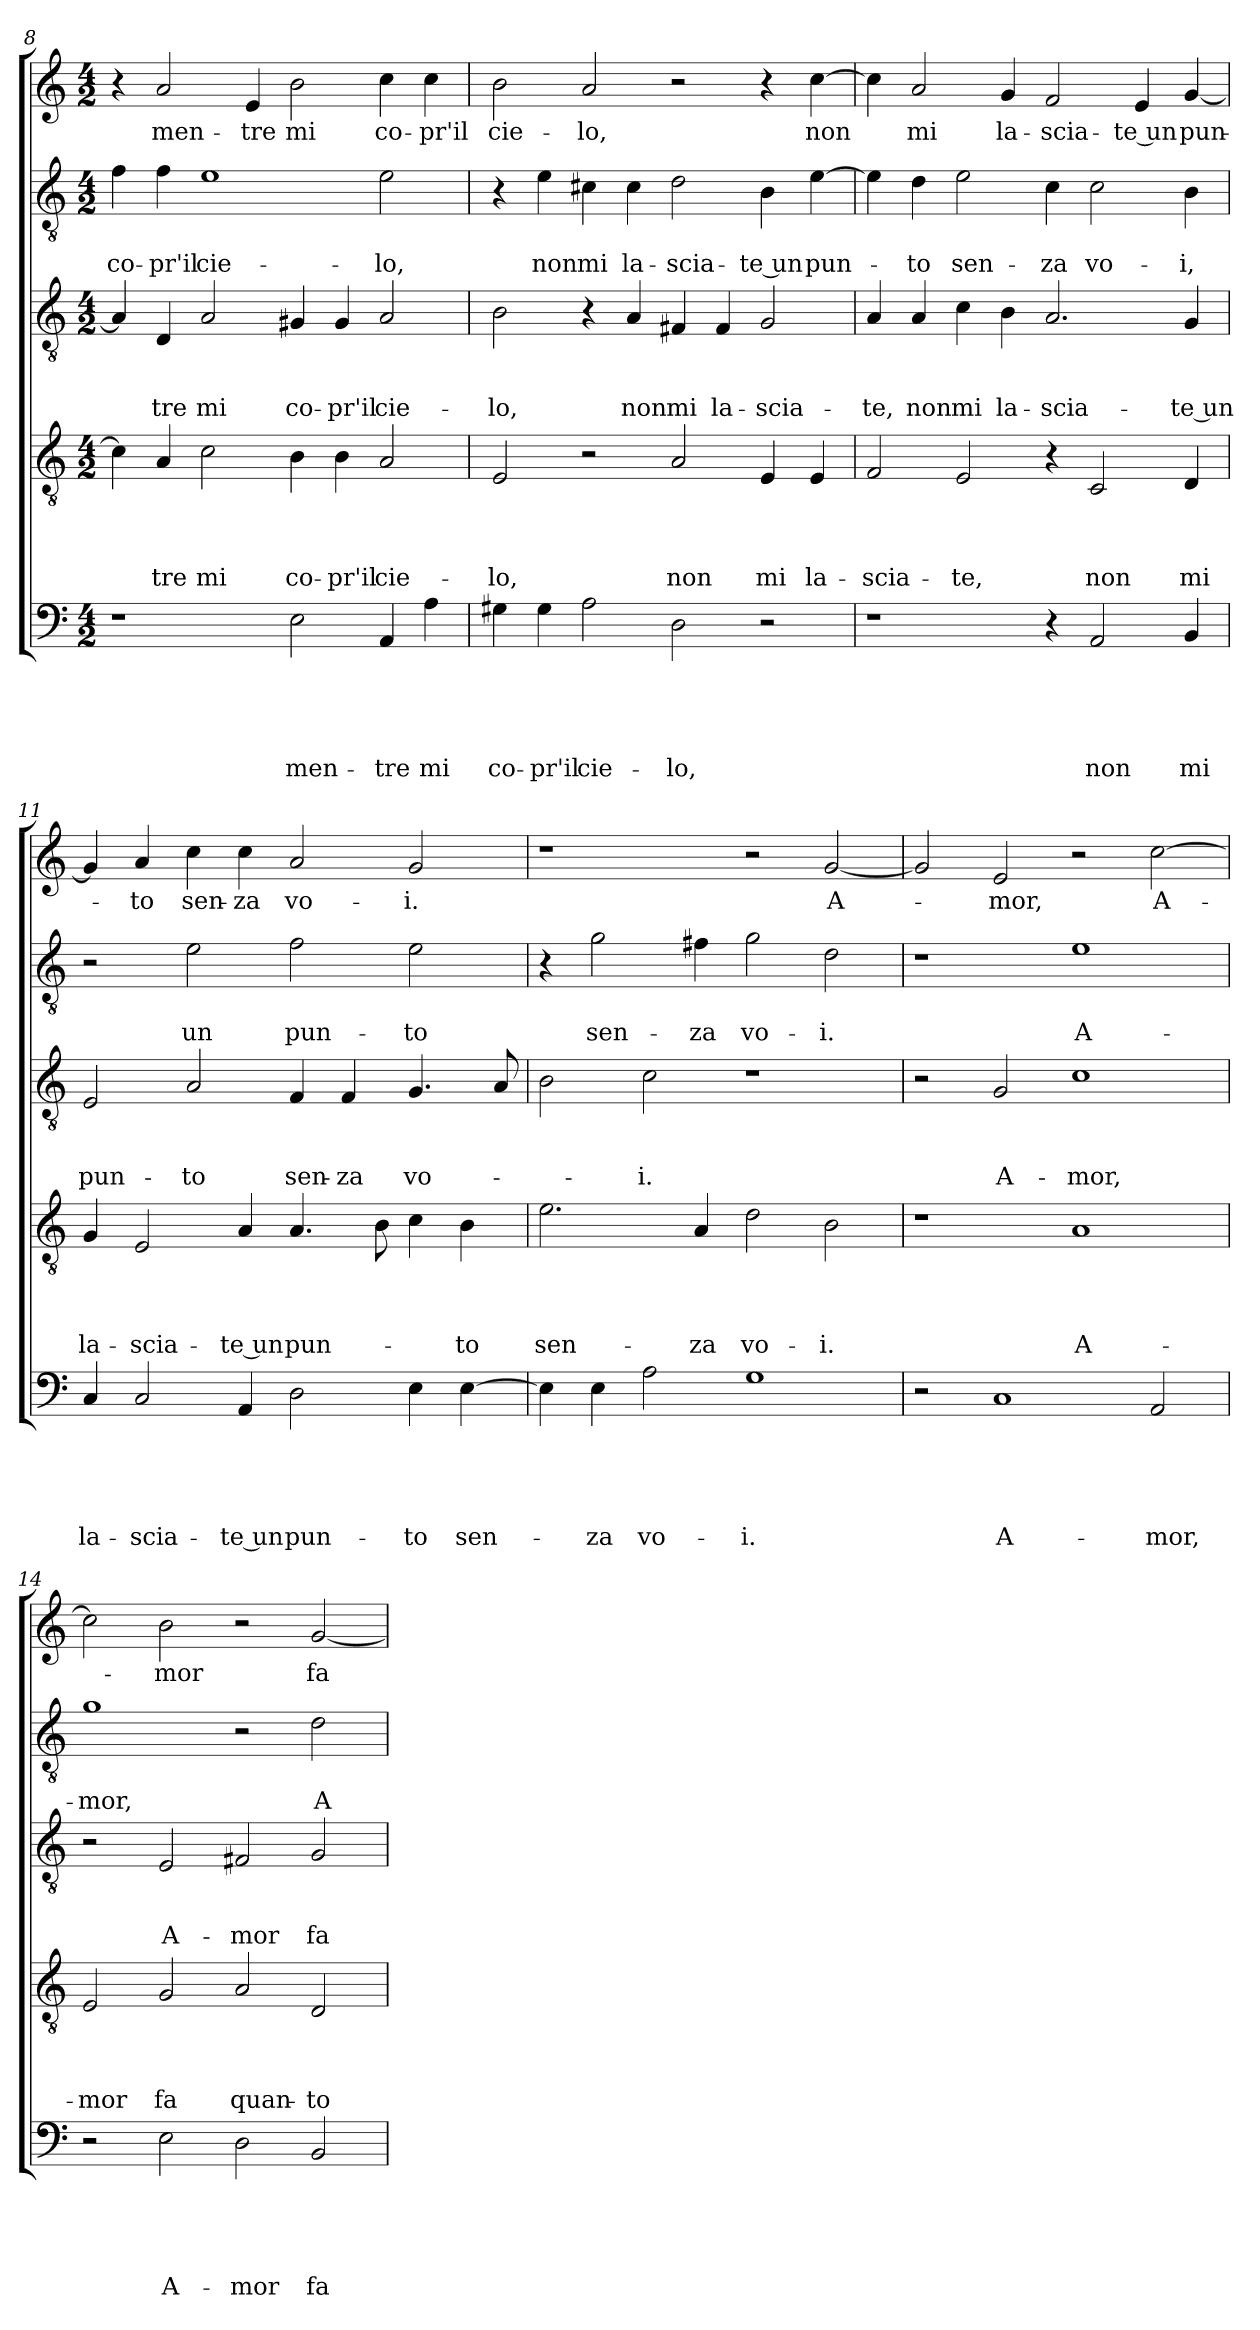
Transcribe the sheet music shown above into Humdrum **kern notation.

**kern	**text	**text	**text	**text	**text	**kern	**text	**text	**text	**text	**kern	**text	**text	**text	**kern	**text	**text	**kern	**text
*part5	*part5	*part5	*part5	*part5	*part5	*part4	*part4	*part4	*part4	*part4	*part3	*part3	*part3	*part3	*part2	*part2	*part2	*part1	*part1
*staff5	*staff5	*staff5	*staff5	*staff5	*staff5	*staff4	*staff4	*staff4	*staff4	*staff4	*staff3	*staff3	*staff3	*staff3	*staff2	*staff2	*staff2	*staff1	*staff1
*clefF4	*	*	*	*	*	*clefGv2	*	*	*	*	*clefGv2	*	*	*	*clefGv2	*	*	*clefG2	*
*k[]	*	*	*	*	*	*k[]	*	*	*	*	*k[]	*	*	*	*k[]	*	*	*k[]	*
*C:	*	*	*	*	*	*C:	*	*	*	*	*C:	*	*	*	*C:	*	*	*C:	*
*M4/2	*	*	*	*	*	*M4/2	*	*	*	*	*M4/2	*	*	*	*M4/2	*	*	*M4/2	*
=8	=8	=8	=8	=8	=8	=8	=8	=8	=8	=8	=8	=8	=8	=8	=8	=8	=8	=8	=8
!	!	!	!	!	!	!	!	!	!	!	!	!	!	!	!	!	!LO:LY:b	!	!
1r	.	.	.	.	.	4c\]	.	.	.	.	4A/]	.	.	.	4f\	.	co-	4r	.
!	!	!	!	!	!	!	!	!	!	!LO:LY:b	!	!	!	!LO:LY:b	!	!	!LO:LY:b	!	!LO:LY:b
.	.	.	.	.	.	4A/	.	.	.	-tre	4D/	.	.	-tre	4f\	.	-pr'il	2a/	men-
!	!	!	!	!	!	!	!	!	!	!LO:LY:b	!	!	!	!LO:LY:b	!	!	!LO:LY:b	!	!
.	.	.	.	.	.	2c\	.	.	.	mi	2A/	.	.	mi	1e	.	cie-	.	.
!	!	!	!	!	!	!	!	!	!	!	!	!	!	!	!	!	!	!	!LO:LY:b
.	.	.	.	.	.	.	.	.	.	.	.	.	.	.	.	.	.	4e/	-tre
!	!	!	!	!	!LO:LY:b	!	!	!	!	!LO:LY:b	!	!	!	!LO:LY:b	!	!	!	!	!LO:LY:b
2E\	.	.	.	.	men-	4B\	.	.	.	co-	4G#X/	.	.	co-	.	.	.	2b\	mi
!	!	!	!	!	!	!	!	!	!	!LO:LY:b	!	!	!	!LO:LY:b	!	!	!	!	!
.	.	.	.	.	.	4B\	.	.	.	-pr'il	4G#/	.	.	-pr'il	.	.	.	.	.
!	!	!	!	!	!LO:LY:b	!	!	!	!	!LO:LY:b	!	!	!	!LO:LY:b	!	!	!LO:LY:b	!	!LO:LY:b
4AA/	.	.	.	.	-tre	2A/	.	.	.	cie-	2A/	.	.	cie-	2e\	.	-lo,	4cc\	co-
!	!	!	!	!	!LO:LY:b	!	!	!	!	!	!	!	!	!	!	!	!	!	!LO:LY:b
4A\	.	.	.	.	mi	.	.	.	.	.	.	.	.	.	.	.	.	4cc\	-pr'il
!!LO:LB:g=z
=9	=9	=9	=9	=9	=9	=9	=9	=9	=9	=9	=9	=9	=9	=9	=9	=9	=9	=9	=9
!	!	!	!	!	!LO:LY:b	!	!	!	!	!LO:LY:b	!	!	!	!LO:LY:b	!	!	!	!	!LO:LY:b
4G#X\	.	.	.	.	co-	2E/	.	.	.	-lo,	2B\	.	.	-lo,	4r	.	.	2b\	cie-
!	!	!	!	!	!LO:LY:b	!	!	!	!	!	!	!	!	!	!	!	!LO:LY:b	!	!
4G#\	.	.	.	.	-pr'il	.	.	.	.	.	.	.	.	.	4e\	.	non	.	.
!	!	!	!	!	!LO:LY:b	!	!	!	!	!	!	!	!	!	!	!	!LO:LY:b	!	!LO:LY:b
2A\	.	.	.	.	cie-	2r	.	.	.	.	4r	.	.	.	4c#X\	.	mi	2a/	-lo,
!	!	!	!	!	!	!	!	!	!	!	!	!	!	!LO:LY:b	!	!	!LO:LY:b	!	!
.	.	.	.	.	.	.	.	.	.	.	4A/	.	.	non	4c#\	.	la-	.	.
!	!	!	!	!	!LO:LY:b	!	!	!	!	!LO:LY:b	!	!	!	!LO:LY:b	!	!	!LO:LY:b	!	!
2D\	.	.	.	.	-lo,	2A/	.	.	.	non	4F#X/	.	.	mi	2d\	.	-scia-	2r	.
!	!	!	!	!	!	!	!	!	!	!	!	!	!	!LO:LY:b	!	!	!	!	!
.	.	.	.	.	.	.	.	.	.	.	4F#/	.	.	la-	.	.	.	.	.
!	!	!	!	!	!	!	!	!	!	!LO:LY:b	!	!	!	!LO:LY:b	!	!	!LO:LY:b	!	!
2r	.	.	.	.	.	4E/	.	.	.	mi	2G/	.	.	-scia-	4B\	.	-te un	4r	.
!	!	!	!	!	!	!	!	!	!	!LO:LY:b	!	!	!	!	!	!	!LO:LY:b	!	!LO:LY:b
.	.	.	.	.	.	4E/	.	.	.	la-	.	.	.	.	[4e\	.	pun-	[4cc\	non
=10	=10	=10	=10	=10	=10	=10	=10	=10	=10	=10	=10	=10	=10	=10	=10	=10	=10	=10	=10
!	!	!	!	!	!	!	!	!	!	!LO:LY:b	!	!	!	!LO:LY:b	!	!	!	!	!
1r	.	.	.	.	.	2F/	.	.	.	-scia-	4A/	.	.	-te,	4e\]	.	.	4cc\]	.
!	!	!	!	!	!	!	!	!	!	!	!	!	!	!LO:LY:b	!	!	!LO:LY:b	!	!LO:LY:b
.	.	.	.	.	.	.	.	.	.	.	4A/	.	.	non	4d\	.	-to	2a/	mi
!	!	!	!	!	!	!	!	!	!	!LO:LY:b	!	!	!	!LO:LY:b	!	!	!LO:LY:b	!	!
.	.	.	.	.	.	2E/	.	.	.	-te,	4c\	.	.	mi	2e\	.	sen-	.	.
!	!	!	!	!	!	!	!	!	!	!	!	!	!	!LO:LY:b	!	!	!	!	!LO:LY:b
.	.	.	.	.	.	.	.	.	.	.	4B\	.	.	la-	.	.	.	4g/	la-
!	!	!	!	!	!	!	!	!	!	!	!	!	!	!LO:LY:b	!	!	!LO:LY:b	!	!LO:LY:b
4r	.	.	.	.	.	4r	.	.	.	.	2.A/	.	.	-scia-	4c\	.	-za	2f/	-scia-
!	!	!	!	!	!LO:LY:b	!	!	!	!	!LO:LY:b	!	!	!	!	!	!	!LO:LY:b	!	!
2AA/	.	.	.	.	non	2C/	.	.	.	non	.	.	.	.	2c\	.	vo-	.	.
!	!	!	!	!	!	!	!	!	!	!	!	!	!	!	!	!	!	!	!LO:LY:b
.	.	.	.	.	.	.	.	.	.	.	.	.	.	.	.	.	.	4e/	-te un
!	!	!	!	!	!LO:LY:b	!	!	!	!	!LO:LY:b	!	!	!	!LO:LY:b	!	!	!LO:LY:b	!	!LO:LY:b
4BB/	.	.	.	.	mi	4D/	.	.	.	mi	4G/	.	.	-te un	4B\	.	-i,	[4g/	pun-
=11	=11	=11	=11	=11	=11	=11	=11	=11	=11	=11	=11	=11	=11	=11	=11	=11	=11	=11	=11
!	!	!	!	!	!LO:LY:b	!	!	!	!	!LO:LY:b	!	!	!	!LO:LY:b	!	!	!	!	!
4C/	.	.	.	.	la-	4G/	.	.	.	la-	2E/	.	.	pun-	2r	.	.	4g/]	.
!	!	!	!	!	!LO:LY:b	!	!	!	!	!LO:LY:b	!	!	!	!	!	!	!	!	!LO:LY:b
2C/	.	.	.	.	-scia-	2E/	.	.	.	-scia-	.	.	.	.	.	.	.	4a/	-to
!	!	!	!	!	!	!	!	!	!	!	!	!	!	!LO:LY:b	!	!	!LO:LY:b	!	!LO:LY:b
.	.	.	.	.	.	.	.	.	.	.	2A/	.	.	-to	2e\	.	un	4cc\	sen-
!	!	!	!	!	!LO:LY:b	!	!	!	!	!LO:LY:b	!	!	!	!	!	!	!	!	!LO:LY:b
4AA/	.	.	.	.	-te un	4A/	.	.	.	-te un	.	.	.	.	.	.	.	4cc\	-za
!	!	!	!	!	!LO:LY:b	!	!	!	!	!LO:LY:b	!	!	!	!LO:LY:b	!	!	!LO:LY:b	!	!LO:LY:b
2D\	.	.	.	.	pun-	4.A/	.	.	.	pun-	4F/	.	.	sen-	2f\	.	pun-	2a/	vo-
!	!	!	!	!	!	!	!	!	!	!	!	!	!	!LO:LY:b	!	!	!	!	!
.	.	.	.	.	.	.	.	.	.	.	4F/	.	.	-za	.	.	.	.	.
.	.	.	.	.	.	8B\	.	.	.	.	.	.	.	.	.	.	.	.	.
!	!	!	!	!	!LO:LY:b	!	!	!	!	!	!	!	!	!LO:LY:b	!	!	!LO:LY:b	!	!LO:LY:b
4E\	.	.	.	.	-to	4c\	.	.	.	.	4.G/	.	.	vo-	2e\	.	-to	2g/	-i.
!	!	!	!	!	!LO:LY:b	!	!	!	!	!LO:LY:b	!	!	!	!	!	!	!	!	!
[4E\	.	.	.	.	sen-	4B\	.	.	.	-to	.	.	.	.	.	.	.	.	.
.	.	.	.	.	.	.	.	.	.	.	8A/	.	.	.	.	.	.	.	.
!!LO:LB:g=z
=12	=12	=12	=12	=12	=12	=12	=12	=12	=12	=12	=12	=12	=12	=12	=12	=12	=12	=12	=12
!	!	!	!	!	!	!	!	!	!	!LO:LY:b	!	!	!	!	!	!	!	!	!
4E\]	.	.	.	.	.	2.e\	.	.	.	sen-	2B\	.	.	.	4r	.	.	1r	.
!	!	!	!	!	!LO:LY:b	!	!	!	!	!	!	!	!	!	!	!	!LO:LY:b	!	!
4E\	.	.	.	.	-za	.	.	.	.	.	.	.	.	.	2g\	.	sen-	.	.
!	!	!	!	!	!LO:LY:b	!	!	!	!	!	!	!	!	!LO:LY:b	!	!	!	!	!
2A\	.	.	.	.	vo-	.	.	.	.	.	2c\	.	.	-i.	.	.	.	.	.
!	!	!	!	!	!	!	!	!	!	!LO:LY:b	!	!	!	!	!	!	!LO:LY:b	!	!
.	.	.	.	.	.	4A/	.	.	.	-za	.	.	.	.	4f#X\	.	-za	.	.
!	!	!	!	!	!LO:LY:b	!	!	!	!	!LO:LY:b	!	!	!	!	!	!	!LO:LY:b	!	!
1G	.	.	.	.	-i.	2d\	.	.	.	vo-	1r	.	.	.	2g\	.	vo-	2r	.
!	!	!	!	!	!	!	!	!	!	!LO:LY:b	!	!	!	!	!	!	!LO:LY:b	!	!LO:LY:b
.	.	.	.	.	.	2B\	.	.	.	-i.	.	.	.	.	2d\	.	-i.	[2g/	A-
=13	=13	=13	=13	=13	=13	=13	=13	=13	=13	=13	=13	=13	=13	=13	=13	=13	=13	=13	=13
2r	.	.	.	.	.	1r	.	.	.	.	2r	.	.	.	1r	.	.	2g/]	.
!	!	!	!	!	!LO:LY:b	!	!	!	!	!	!	!	!	!LO:LY:b	!	!	!	!	!LO:LY:b
1C	.	.	.	.	A-	.	.	.	.	.	2G/	.	.	A-	.	.	.	2e/	-mor,
!	!	!	!	!	!	!	!	!	!	!LO:LY:b	!	!	!	!LO:LY:b	!	!	!LO:LY:b	!	!
.	.	.	.	.	.	1A	.	.	.	A-	1c	.	.	-mor,	1e	.	A-	2r	.
!	!	!	!	!	!LO:LY:b	!	!	!	!	!	!	!	!	!	!	!	!	!	!LO:LY:b
2AA/	.	.	.	.	-mor,	.	.	.	.	.	.	.	.	.	.	.	.	[2cc\	A-
=14	=14	=14	=14	=14	=14	=14	=14	=14	=14	=14	=14	=14	=14	=14	=14	=14	=14	=14	=14
!	!	!	!	!	!	!	!	!	!	!LO:LY:b	!	!	!	!	!	!	!LO:LY:b	!	!
2r	.	.	.	.	.	2E/	.	.	.	-mor	2r	.	.	.	1g	.	-mor,	2cc\]	.
!	!	!	!	!	!LO:LY:b	!	!	!	!	!LO:LY:b	!	!	!	!LO:LY:b	!	!	!	!	!LO:LY:b
2E\	.	.	.	.	A-	2G/	.	.	.	fa	2E/	.	.	A-	.	.	.	2b\	-mor
!	!	!	!	!	!LO:LY:b	!	!	!	!	!LO:LY:b	!	!	!	!LO:LY:b	!	!	!	!	!
2D\	.	.	.	.	-mor	2A/	.	.	.	quan-	2F#X/	.	.	-mor	2r	.	.	2r	.
!	!	!	!	!	!LO:LY:b	!	!	!	!	!LO:LY:b	!	!	!	!LO:LY:b	!	!	!LO:LY:b	!	!LO:LY:b
2BB/	.	.	.	.	fa	2D/	.	.	.	-to	2G/	.	.	fa	2d\	.	A-	[2g/	fa
=	=	=	=	=	=	=	=	=	=	=	=	=	=	=	=	=	=	=	=
*-	*-	*-	*-	*-	*-	*-	*-	*-	*-	*-	*-	*-	*-	*-	*-	*-	*-	*-	*-
